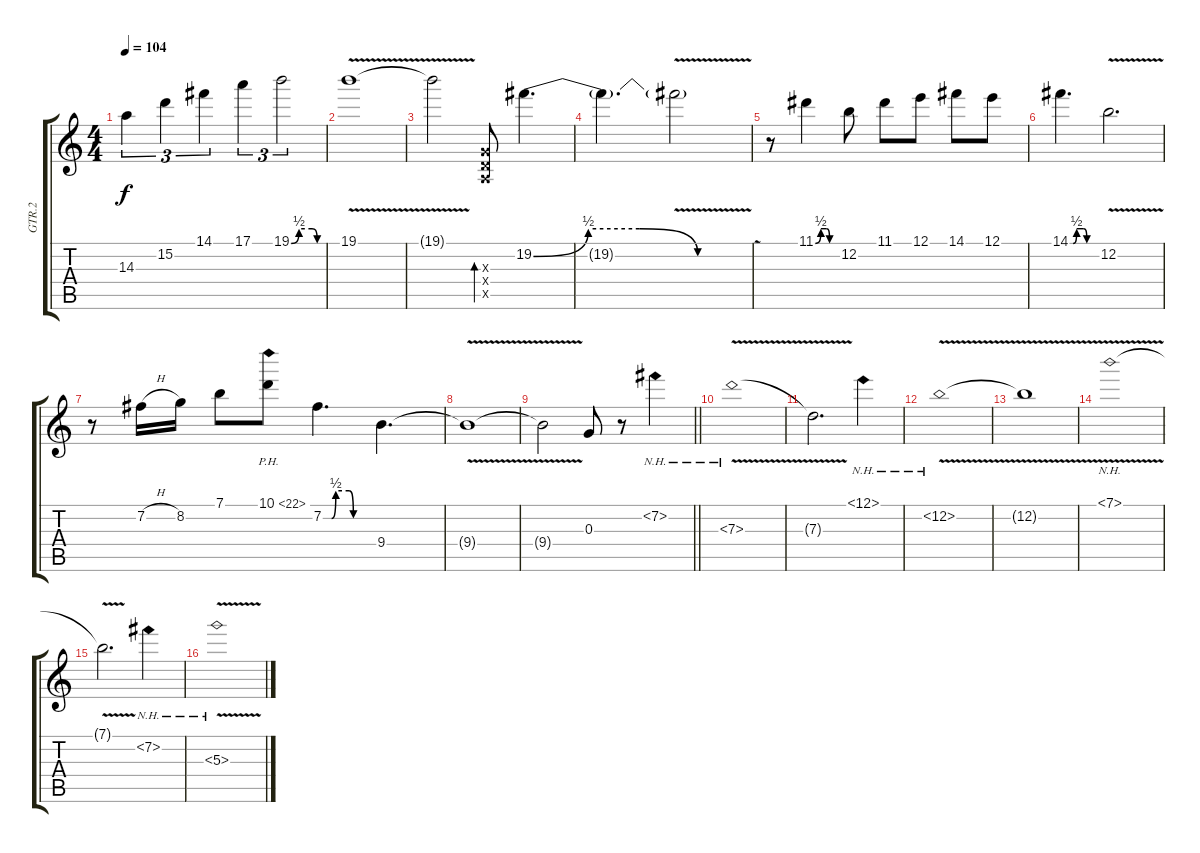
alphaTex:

\track ("GTR.2" "GTR.2") {instrument distortionguitar}
\staff {score tabs}
\tuning (E4 B3 G3 D3 A2 E2) {hide}
\ts (4 4)
\tempo 104
\clef g2
\ks c
14.3.4{tu (3 2) dy f} 15.2.4{tu (3 2)} 14.1.4{tu (3 2)} 17.1.4{tu (3 2)} 19.1{be (custom 0 0 15 2 40 2 50 0 60 0)}.2{tu (3 2)} |
19.1{v}.1 |
19.1{t}.2 (0.3{x} 0.4{x} 0.5{x}).8{bd 120} 19.2{be (custom 0 0 15 2 29 2 45 0 60 0)}.4{d} |
19.2{t}.4{d} 19.2{v t}.2 |
r.8 11.1{be (custom 0 0 15 2 31 2 39 0 60 0)}.4 12.2.8 11.1.8 12.1.8 14.1.8 12.1.8 |
14.1{be (custom 0 0 7 0 15 2 31 2 38 0 60 0)}.4{d} 12.2{v}.2{d} |
r.8 7.2{h}.16 8.2.16 7.1.8 10.1{ph 12}.8 7.2{be (custom 0 0 10 0 15 2 31 2 36 0 60 0)}.4{d} 9.4.4{d} |
9.4{v t}.1{volume 10} |
\barLineRight lightlight
9.4{t}.2 0.3.8 r.8 7.2{nh}.4 |
7.3{nh v}.1 |
7.3{t}.2{d} 12.1{nh}.4{volume 8} |
12.2{nh v}.1 |
12.2{t}.1 |
7.1{nh v}.1{volume 6} |
7.1{t}.2{d} 7.2{nh}.4{volume 4} |
5.3{nh v}.1
